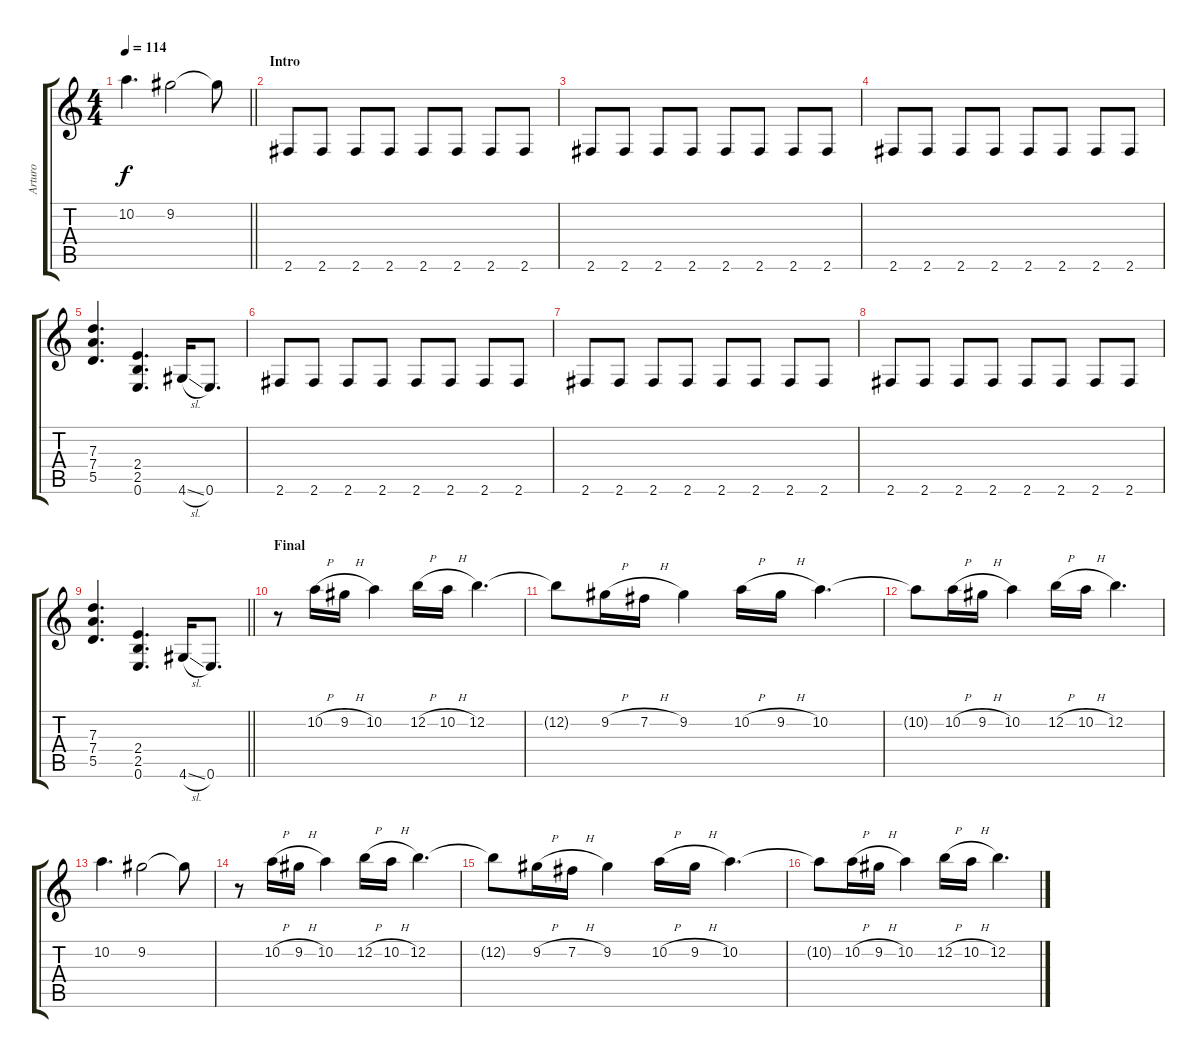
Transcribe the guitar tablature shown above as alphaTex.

\track ("Arturo" "Arturo") {instrument distortionguitar}
\staff {score tabs}
\tuning (E4 B3 G3 D3 A2 E2) {hide}
\ts (4 4)
\tempo 114
\clef g2
\barLineRight lightlight
\ks c
10.2.4{d dy f} 9.2.2 9.2{t}.8 |
\section ("" "Intro")
2.6.8 2.6.8 2.6.8 2.6.8 2.6.8 2.6.8 2.6.8 2.6.8 |
2.6.8 2.6.8 2.6.8 2.6.8 2.6.8 2.6.8 2.6.8 2.6.8 |
2.6.8 2.6.8 2.6.8 2.6.8 2.6.8 2.6.8 2.6.8 2.6.8 |
(7.3 7.4 5.5).4{d} (2.4 2.5 0.6).4{d} 4.6{sl}.16 0.6.8{d} |
2.6.8 2.6.8 2.6.8 2.6.8 2.6.8 2.6.8 2.6.8 2.6.8 |
2.6.8 2.6.8 2.6.8 2.6.8 2.6.8 2.6.8 2.6.8 2.6.8 |
2.6.8 2.6.8 2.6.8 2.6.8 2.6.8 2.6.8 2.6.8 2.6.8 |
\barLineRight lightlight
(7.3 7.4 5.5).4{d} (2.4 2.5 0.6).4{d} 4.6{sl}.16 0.6.8{d} |
\section ("" "Final")
r.8 10.2{h}.16 9.2{h}.16 10.2.4 12.2{h}.16 10.2{h}.16 12.2.4{d} |
12.2{t}.8 9.2{h}.16 7.2{h}.16 9.2.4 10.2{h}.16 9.2{h}.16 10.2.4{d} |
10.2{t}.8 10.2{h}.16 9.2{h}.16 10.2.4 12.2{h}.16 10.2{h}.16 12.2.4{d} |
10.2.4{d} 9.2.2 9.2{t}.8 |
r.8 10.2{h}.16 9.2{h}.16 10.2.4 12.2{h}.16 10.2{h}.16 12.2.4{d} |
12.2{t}.8 9.2{h}.16 7.2{h}.16 9.2.4 10.2{h}.16 9.2{h}.16 10.2.4{d} |
10.2{t}.8 10.2{h}.16 9.2{h}.16 10.2.4 12.2{h}.16 10.2{h}.16 12.2.4{d}
